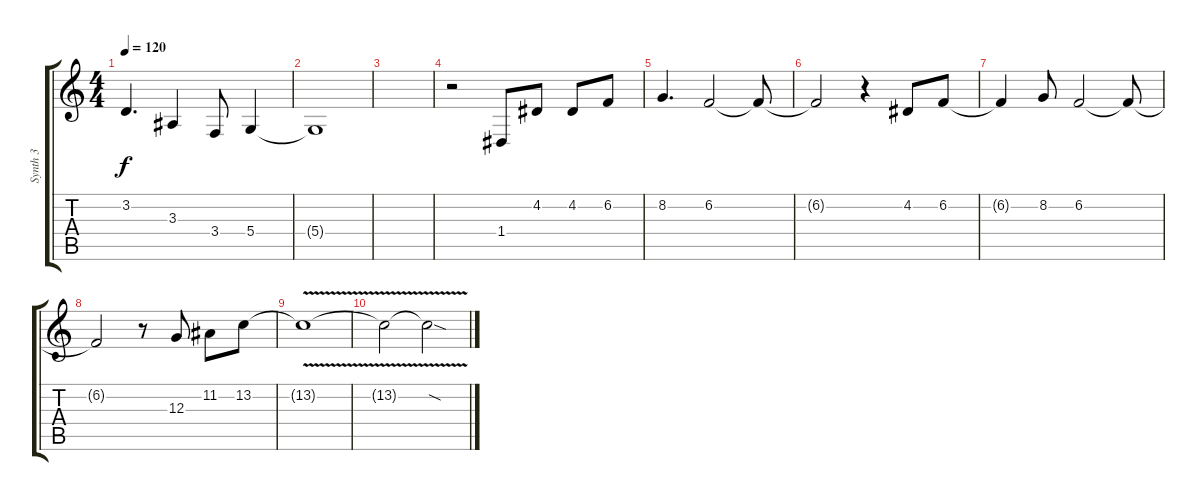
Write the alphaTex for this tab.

\track ("Synth 3" "Synth 3") {instrument lead1square}
\staff {score tabs}
\tuning (E4 B3 G3 D3 A2 E2) {hide}
\ts (4 4)
\tempo 120
\clef g2
\ks c
3.2.4{d dy f} 3.3.4 3.4.8 5.4.4 |
5.4{t}.1 |
|
r.2 1.4.8 4.2.8 4.2.8 6.2.8 |
8.2.4{d} 6.2.2 6.2{t}.8 |
6.2{t}.2 r.4 4.2.8 6.2.8 |
6.2{t}.4 8.2.8 6.2.2 6.2{t}.8 |
6.2{t}.2 r.8 12.3.8 11.2.8 13.2.8 |
13.2{v t}.1 |
13.2{v t}.2 13.2{sod t}.2
